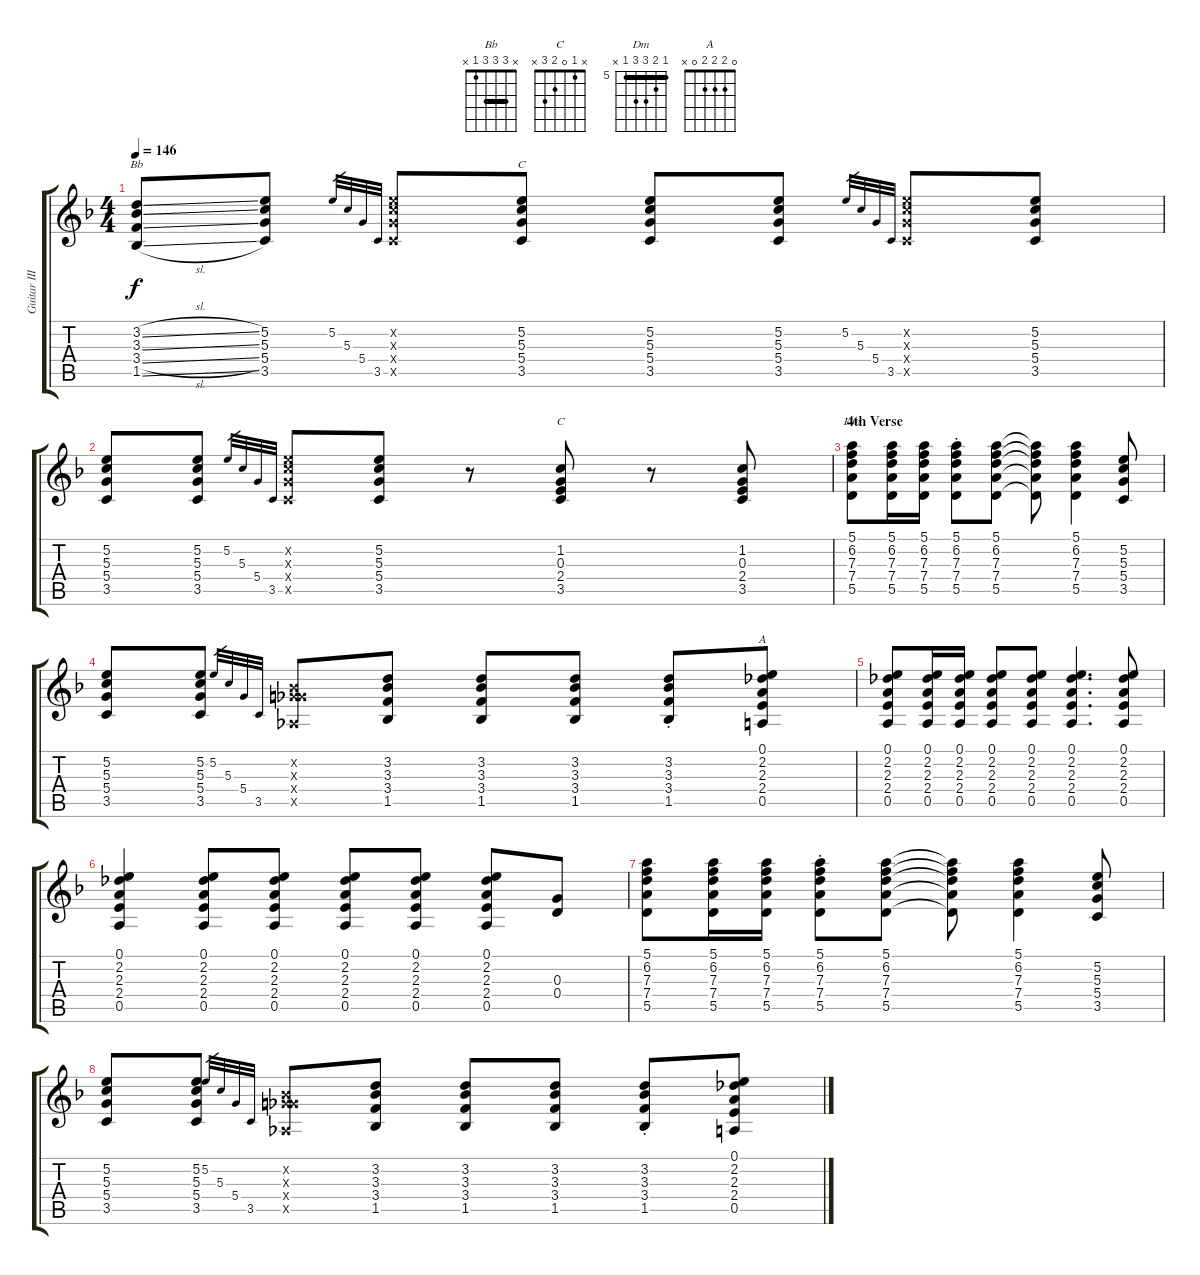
\track ("Guitar III" "Guitar III") {instrument electricguitarclean}
\staff {score tabs}
\tuning (E4 B3 G3 D3 A2 E2) {hide}
\chord ("Bb" x 3 3 3 1 x) {barre 3}
\chord ("C" x 5 5 5 3 x) {barre 5}
\chord ("C" x 1 0 2 3 x)
\chord ("Dm" 5 6 7 7 5 x) {firstfret 5 barre 5}
\chord ("A" 0 2 2 2 0 x)
\ts (4 4)
\tempo 146
\clef g2
\ks f
(3.2{sl} 3.3{sl} 3.4{sl} 1.5{sl}).8{ch "Bb" dy f} (5.2 5.3 5.4 3.5).8 5.2.32{gr} 5.3.32{gr} 5.4.32{gr} 3.5.32{gr} (5.2{x} 5.3{x} 5.4{x} 3.5{x}).8 (5.2 5.3 5.4 3.5).8{ch "C"} (5.2 5.3 5.4 3.5).8 (5.2 5.3 5.4 3.5).8 5.2.32{gr} 5.3.32{gr} 5.4.32{gr} 3.5.32{gr} (5.2{x} 5.3{x} 5.4{x} 3.5{x}).8 (5.2 5.3 5.4 3.5).8 |
(5.2 5.3 5.4 3.5).8 (5.2 5.3 5.4 3.5).8 5.2.32{gr} 5.3.32{gr} 5.4.32{gr} 3.5.32{gr} (5.2{x} 5.3{x} 5.4{x} 3.5{x}).8 (5.2 5.3 5.4 3.5).8 r.8 (1.2 0.3 2.4 3.5).8{ch "C"} r.8 (1.2 0.3 2.4 3.5).8 |
\section ("" "4th Verse")
(5.1 6.2 7.3 7.4 5.5).8{ch "Dm"} (5.1 6.2 7.3 7.4 5.5).16 (5.1 6.2 7.3 7.4 5.5).16 (5.1{st} 6.2{st} 7.3{st} 7.4{st} 5.5{st}).8 (5.1 6.2 7.3 7.4 5.5).8 (5.1{t} 6.2{t} 7.3{t} 7.4{t} 5.5{t}).8 (5.1 6.2 7.3 7.4 5.5).4 (5.2 5.3 5.4 3.5).8 |
(5.2 5.3 5.4 3.5).8 (5.2 5.3 5.4 3.5).8 5.2.32{gr} 5.3.32{gr} 5.4.32{gr} 3.5.32{gr} (-1.2{x} -1.3{x} 5.4{x} -1.5{x}).8 (3.2 3.3 3.4 1.5).8 (3.2 3.3 3.4 1.5).8 (3.2 3.3 3.4 1.5).8 (3.2{st} 3.3{st} 3.4{st} 1.5{st}).8 (0.1 2.2 2.3 2.4 0.5).8{ch "A"} |
(0.1 2.2 2.3 2.4 0.5).8 (0.1 2.2 2.3 2.4 0.5).16 (0.1 2.2 2.3 2.4 0.5).16 (0.1 2.2 2.3 2.4 0.5).8 (0.1 2.2 2.3 2.4 0.5).8 (0.1 2.2 2.3 2.4 0.5).4{d} (0.1 2.2 2.3 2.4 0.5).8 |
(0.1 2.2 2.3 2.4 0.5).4 (0.1 2.2 2.3 2.4 0.5).8 (0.1 2.2 2.3 2.4 0.5).8 (0.1 2.2 2.3 2.4 0.5).8 (0.1 2.2 2.3 2.4 0.5).8 (0.1 2.2 2.3 2.4 0.5).8 (0.3 0.4).8 |
(5.1 6.2 7.3 7.4 5.5).8 (5.1 6.2 7.3 7.4 5.5).16 (5.1 6.2 7.3 7.4 5.5).16 (5.1{st} 6.2{st} 7.3{st} 7.4{st} 5.5{st}).8 (5.1 6.2 7.3 7.4 5.5).8 (5.1{t} 6.2{t} 7.3{t} 7.4{t} 5.5{t}).8 (5.1 6.2 7.3 7.4 5.5).4 (5.2 5.3 5.4 3.5).8 |
(5.2 5.3 5.4 3.5).8 (5.2 5.3 5.4 3.5).8 5.2.32{gr} 5.3.32{gr} 5.4.32{gr} 3.5.32{gr} (-1.2{x} -1.3{x} 5.4{x} -1.5{x}).8 (3.2 3.3 3.4 1.5).8 (3.2 3.3 3.4 1.5).8 (3.2 3.3 3.4 1.5).8 (3.2{st} 3.3{st} 3.4{st} 1.5{st}).8 (0.1 2.2 2.3 2.4 0.5).8
